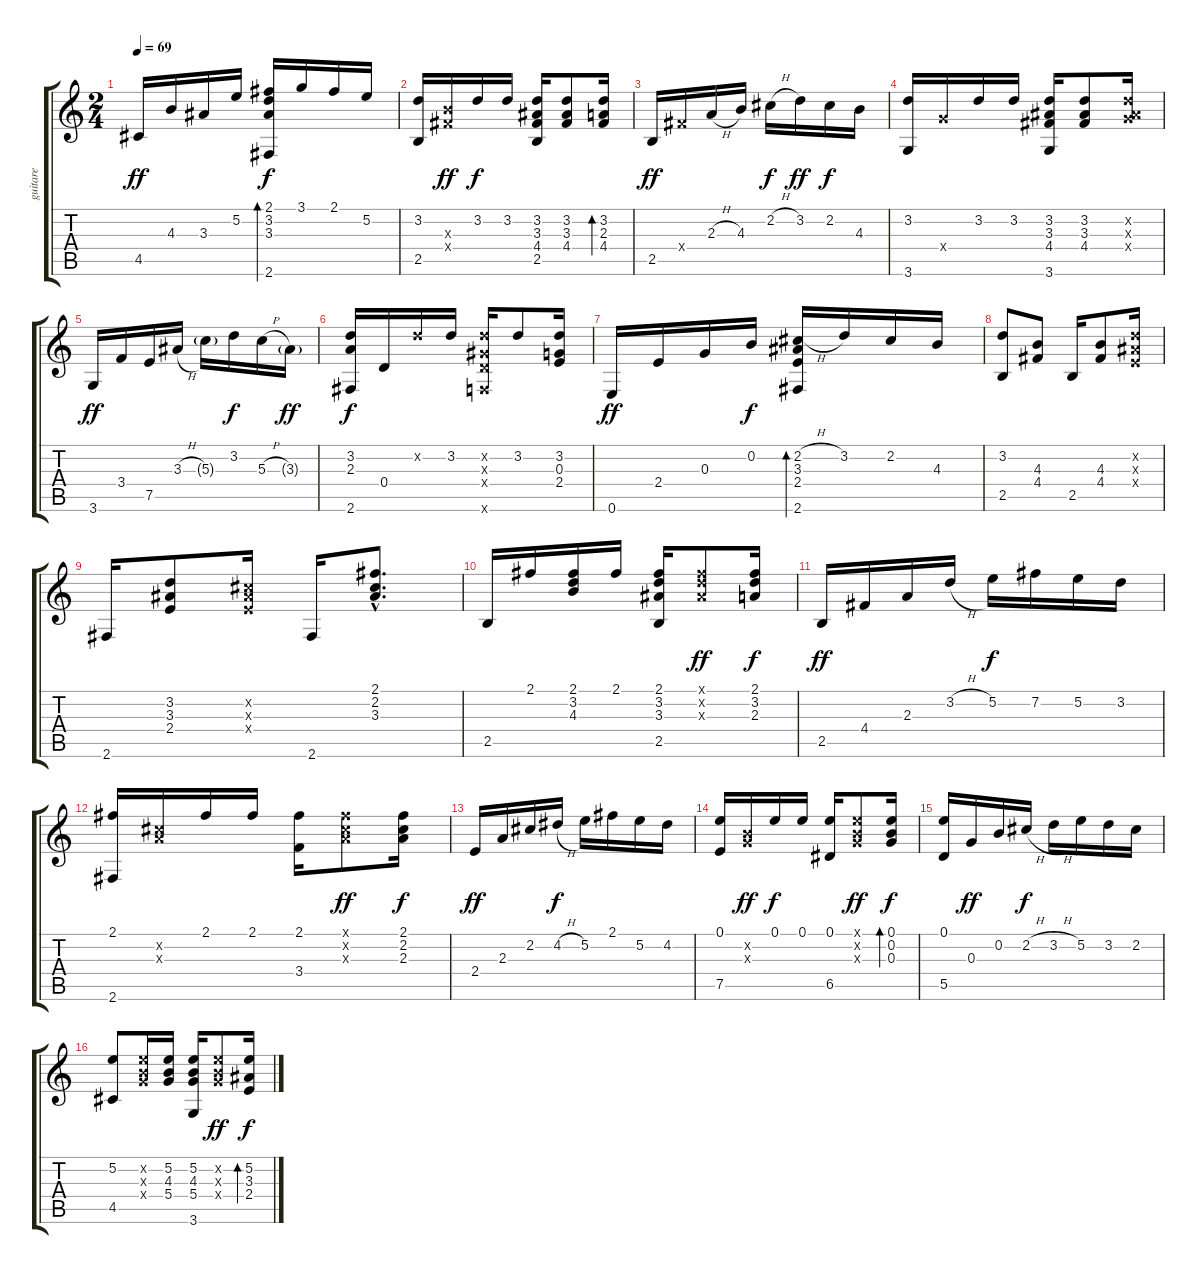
\track ("guitare" "guitare") {instrument acousticguitarnylon}
\staff {score tabs}
\tuning (E4 B3 G3 D3 A2 E2) {hide}
\ts (2 4)
\tempo 69
\clef g2
\ks c
4.5.16{dy ff} 4.3.16 3.3.16 5.2.16 (2.1 3.2 3.3 2.6).16{bd 30 dy f} 3.1.16 2.1.16 5.2.16 |
(3.2 2.5).16 (4.3{x} 4.4{x}).16{dy ff} 3.2.16{dy f} 3.2.16 (3.2 3.3 4.4 2.5).16 (3.2 3.3 4.4).8 (3.2 2.3 4.4).16{bd 240} |
2.5.16{dy ff} 4.4{x}.16 2.3{h}.16 4.3.16 2.2{h}.16{dy f} 3.2.16{dy ff} 2.2.16{dy f} 4.3.16 |
(3.2 3.6).16 5.4{x}.16 3.2.16 3.2.16 (3.2 3.3 4.4 3.6).16 (3.2 3.3 4.4).8 (3.2{x} 3.3{x} 5.4{x}).16 |
3.6.16{dy ff} 3.4.16 7.5.16 3.3{h}.16 5.3{g}.16 3.2.16{dy f} 5.3{h}.16 3.3{g}.16{dy ff} |
(3.2 2.3 2.6).16{dy f} 0.4.16 3.2{x}.16 3.2.16 (3.2{x} 1.3{x} 0.4{x} 1.6{x}).16 3.2.8 (3.2 0.3 2.4).16 |
0.6.16{dy ff} 2.4.16 0.3.16 0.2.16{dy f} (2.2{h} 3.3 2.4 2.6).16{bd 30} 3.2.16 2.2.16 4.3.16 |
(3.2 2.5).8 (4.3 4.4).8 2.5.16 (4.3 4.4).8 (3.2{x} 3.3{x} 2.4{x}).16 |
2.6.16 (3.2 3.3 2.4).8 (2.2{x} 3.3{x} 2.4{x}).16 2.6.16 (2.1{hac} 2.2{hac} 3.3{hac}).8{d} |
2.5.16 2.1.16 (2.1 3.2 4.3).16 2.1.16 (2.1 3.2 3.3 2.5).16 (2.1{x} 3.2{x} 3.3{x}).8{dy ff} (2.1 3.2 2.3).16{dy f} |
2.5.16{dy ff} 4.4.16 2.3.16 3.2{h}.16 5.2.16{dy f} 7.2.16 5.2.16 3.2.16 |
(2.1 2.6).16 (2.2{x} 2.3{x}).16 2.1.16 2.1.16 (2.1 3.4).16 (2.1{x} 2.2{x} 2.3{x}).8{dy ff} (2.1 2.2 2.3).16{dy f} |
2.4.16{dy ff} 2.3.16 2.2.16 4.2{h}.16{dy f} 5.2.16 2.1.16 5.2.16 4.2.16 |
(0.1 7.5).16 (0.2{x} 0.3{x}).16{dy ff} 0.1.16{dy f} 0.1.16 (0.1 6.5).16 (0.1{x} 0.2{x} 0.3{x}).8{dy ff} (0.1 0.2 0.3).16{bd 240 dy f} |
(0.1 5.5).16 0.3.16{dy ff} 0.2.16 2.2{h}.16{dy f} 3.2{h}.16 5.2.16 3.2.16 2.2.16 |
(5.2 4.5).8 (5.2{x} 4.3{x} 5.4{x}).16 (5.2 4.3 5.4).16 (5.2 4.3 5.4 3.6).16 (5.2{x} 4.3{x} 5.4{x}).8{dy ff} (5.2 3.3 2.4).16{bd 240 dy f}
